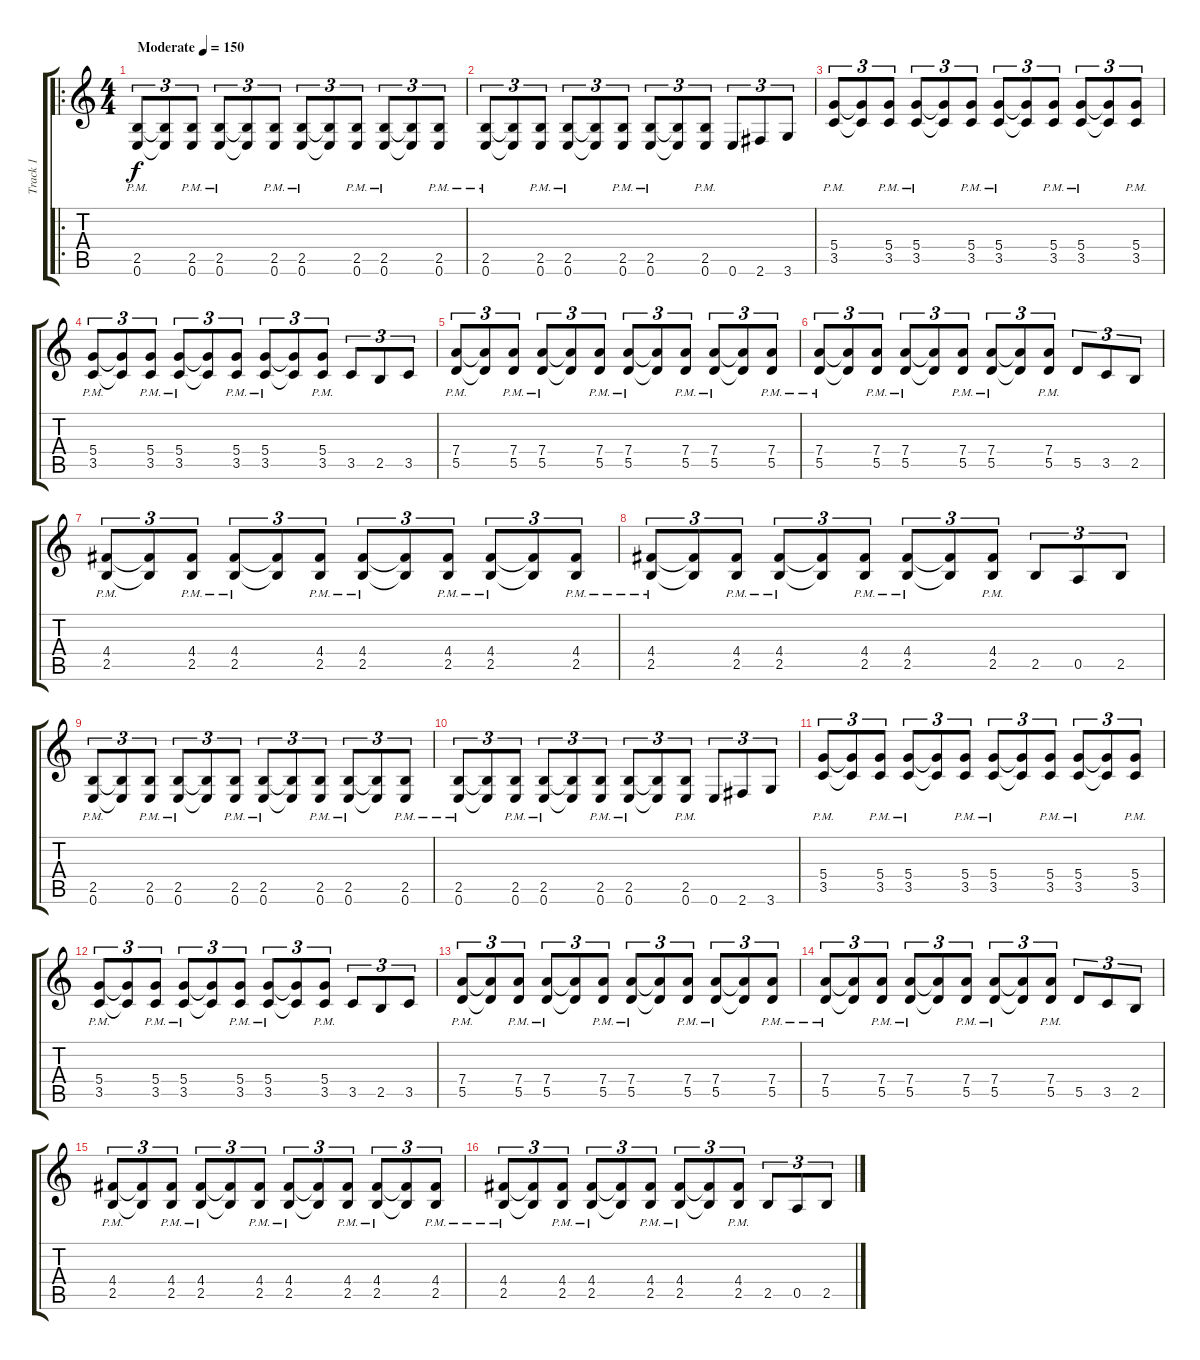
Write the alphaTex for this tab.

\track ("Track 1" "Track 1") {instrument distortionguitar}
\staff {score tabs}
\tuning (E4 B3 G3 D3 A2 E2) {hide}
\ro
\ts (4 4)
\tempo (150 "Moderate")
\clef g2
\ks c
(2.5{pm} 0.6{pm}).8{tu (3 2) dy f instrument distortionguitar} (2.5{t} 0.6{t}).8{tu (3 2)} (2.5{pm} 0.6{pm}).8{tu (3 2)} (2.5{pm} 0.6{pm}).8{tu (3 2)} (2.5{t} 0.6{t}).8{tu (3 2)} (2.5{pm} 0.6{pm}).8{tu (3 2)} (2.5{pm} 0.6{pm}).8{tu (3 2)} (2.5{t} 0.6{t}).8{tu (3 2)} (2.5{pm} 0.6{pm}).8{tu (3 2)} (2.5{pm} 0.6{pm}).8{tu (3 2)} (2.5{t} 0.6{t}).8{tu (3 2)} (2.5{pm} 0.6{pm}).8{tu (3 2)} |
(2.5{pm} 0.6{pm}).8{tu (3 2)} (2.5{t} 0.6{t}).8{tu (3 2)} (2.5{pm} 0.6{pm}).8{tu (3 2)} (2.5{pm} 0.6{pm}).8{tu (3 2)} (2.5{t} 0.6{t}).8{tu (3 2)} (2.5{pm} 0.6{pm}).8{tu (3 2)} (2.5{pm} 0.6{pm}).8{tu (3 2)} (2.5{t} 0.6{t}).8{tu (3 2)} (2.5{pm} 0.6{pm}).8{tu (3 2)} 0.6.8{tu (3 2)} 2.6.8{tu (3 2)} 3.6.8{tu (3 2)} |
(5.4{pm} 3.5{pm}).8{tu (3 2)} (5.4{t} 3.5{t}).8{tu (3 2)} (5.4{pm} 3.5{pm}).8{tu (3 2)} (5.4{pm} 3.5{pm}).8{tu (3 2)} (5.4{t} 3.5{t}).8{tu (3 2)} (5.4{pm} 3.5{pm}).8{tu (3 2)} (5.4{pm} 3.5{pm}).8{tu (3 2)} (5.4{t} 3.5{t}).8{tu (3 2)} (5.4{pm} 3.5{pm}).8{tu (3 2)} (5.4{pm} 3.5{pm}).8{tu (3 2)} (5.4{t} 3.5{t}).8{tu (3 2)} (5.4{pm} 3.5{pm}).8{tu (3 2)} |
(5.4{pm} 3.5{pm}).8{tu (3 2)} (5.4{t} 3.5{t}).8{tu (3 2)} (5.4{pm} 3.5{pm}).8{tu (3 2)} (5.4{pm} 3.5{pm}).8{tu (3 2)} (5.4{t} 3.5{t}).8{tu (3 2)} (5.4{pm} 3.5{pm}).8{tu (3 2)} (5.4{pm} 3.5{pm}).8{tu (3 2)} (5.4{t} 3.5{t}).8{tu (3 2)} (5.4{pm} 3.5{pm}).8{tu (3 2)} 3.5.8{tu (3 2)} 2.5.8{tu (3 2)} 3.5.8{tu (3 2)} |
(7.4{pm} 5.5{pm}).8{tu (3 2)} (7.4{t} 5.5{t}).8{tu (3 2)} (7.4{pm} 5.5{pm}).8{tu (3 2)} (7.4{pm} 5.5{pm}).8{tu (3 2)} (7.4{t} 5.5{t}).8{tu (3 2)} (7.4{pm} 5.5{pm}).8{tu (3 2)} (7.4{pm} 5.5{pm}).8{tu (3 2)} (7.4{t} 5.5{t}).8{tu (3 2)} (7.4{pm} 5.5{pm}).8{tu (3 2)} (7.4{pm} 5.5{pm}).8{tu (3 2)} (7.4{t} 5.5{t}).8{tu (3 2)} (7.4{pm} 5.5{pm}).8{tu (3 2)} |
(7.4{pm} 5.5{pm}).8{tu (3 2)} (7.4{t} 5.5{t}).8{tu (3 2)} (7.4{pm} 5.5{pm}).8{tu (3 2)} (7.4{pm} 5.5{pm}).8{tu (3 2)} (7.4{t} 5.5{t}).8{tu (3 2)} (7.4{pm} 5.5{pm}).8{tu (3 2)} (7.4{pm} 5.5{pm}).8{tu (3 2)} (7.4{t} 5.5{t}).8{tu (3 2)} (7.4{pm} 5.5{pm}).8{tu (3 2)} 5.5.8{tu (3 2)} 3.5.8{tu (3 2)} 2.5.8{tu (3 2)} |
(4.4{pm} 2.5{pm}).8{tu (3 2)} (4.4{t} 2.5{t}).8{tu (3 2)} (4.4{pm} 2.5{pm}).8{tu (3 2)} (4.4{pm} 2.5{pm}).8{tu (3 2)} (4.4{t} 2.5{t}).8{tu (3 2)} (4.4{pm} 2.5{pm}).8{tu (3 2)} (4.4{pm} 2.5{pm}).8{tu (3 2)} (4.4{t} 2.5{t}).8{tu (3 2)} (4.4{pm} 2.5{pm}).8{tu (3 2)} (4.4{pm} 2.5{pm}).8{tu (3 2)} (4.4{t} 2.5{t}).8{tu (3 2)} (4.4{pm} 2.5{pm}).8{tu (3 2)} |
(4.4{pm} 2.5{pm}).8{tu (3 2)} (4.4{t} 2.5{t}).8{tu (3 2)} (4.4{pm} 2.5{pm}).8{tu (3 2)} (4.4{pm} 2.5{pm}).8{tu (3 2)} (4.4{t} 2.5{t}).8{tu (3 2)} (4.4{pm} 2.5{pm}).8{tu (3 2)} (4.4{pm} 2.5{pm}).8{tu (3 2)} (4.4{t} 2.5{t}).8{tu (3 2)} (4.4{pm} 2.5{pm}).8{tu (3 2)} 2.5.8{tu (3 2)} 0.5.8{tu (3 2)} 2.5.8{tu (3 2)} |
(2.5{pm} 0.6{pm}).8{tu (3 2)} (2.5{t} 0.6{t}).8{tu (3 2)} (2.5{pm} 0.6{pm}).8{tu (3 2)} (2.5{pm} 0.6{pm}).8{tu (3 2)} (2.5{t} 0.6{t}).8{tu (3 2)} (2.5{pm} 0.6{pm}).8{tu (3 2)} (2.5{pm} 0.6{pm}).8{tu (3 2)} (2.5{t} 0.6{t}).8{tu (3 2)} (2.5{pm} 0.6{pm}).8{tu (3 2)} (2.5{pm} 0.6{pm}).8{tu (3 2)} (2.5{t} 0.6{t}).8{tu (3 2)} (2.5{pm} 0.6{pm}).8{tu (3 2)} |
(2.5{pm} 0.6{pm}).8{tu (3 2)} (2.5{t} 0.6{t}).8{tu (3 2)} (2.5{pm} 0.6{pm}).8{tu (3 2)} (2.5{pm} 0.6{pm}).8{tu (3 2)} (2.5{t} 0.6{t}).8{tu (3 2)} (2.5{pm} 0.6{pm}).8{tu (3 2)} (2.5{pm} 0.6{pm}).8{tu (3 2)} (2.5{t} 0.6{t}).8{tu (3 2)} (2.5{pm} 0.6{pm}).8{tu (3 2)} 0.6.8{tu (3 2)} 2.6.8{tu (3 2)} 3.6.8{tu (3 2)} |
(5.4{pm} 3.5{pm}).8{tu (3 2)} (5.4{t} 3.5{t}).8{tu (3 2)} (5.4{pm} 3.5{pm}).8{tu (3 2)} (5.4{pm} 3.5{pm}).8{tu (3 2)} (5.4{t} 3.5{t}).8{tu (3 2)} (5.4{pm} 3.5{pm}).8{tu (3 2)} (5.4{pm} 3.5{pm}).8{tu (3 2)} (5.4{t} 3.5{t}).8{tu (3 2)} (5.4{pm} 3.5{pm}).8{tu (3 2)} (5.4{pm} 3.5{pm}).8{tu (3 2)} (5.4{t} 3.5{t}).8{tu (3 2)} (5.4{pm} 3.5{pm}).8{tu (3 2)} |
(5.4{pm} 3.5{pm}).8{tu (3 2)} (5.4{t} 3.5{t}).8{tu (3 2)} (5.4{pm} 3.5{pm}).8{tu (3 2)} (5.4{pm} 3.5{pm}).8{tu (3 2)} (5.4{t} 3.5{t}).8{tu (3 2)} (5.4{pm} 3.5{pm}).8{tu (3 2)} (5.4{pm} 3.5{pm}).8{tu (3 2)} (5.4{t} 3.5{t}).8{tu (3 2)} (5.4{pm} 3.5{pm}).8{tu (3 2)} 3.5.8{tu (3 2)} 2.5.8{tu (3 2)} 3.5.8{tu (3 2)} |
(7.4{pm} 5.5{pm}).8{tu (3 2)} (7.4{t} 5.5{t}).8{tu (3 2)} (7.4{pm} 5.5{pm}).8{tu (3 2)} (7.4{pm} 5.5{pm}).8{tu (3 2)} (7.4{t} 5.5{t}).8{tu (3 2)} (7.4{pm} 5.5{pm}).8{tu (3 2)} (7.4{pm} 5.5{pm}).8{tu (3 2)} (7.4{t} 5.5{t}).8{tu (3 2)} (7.4{pm} 5.5{pm}).8{tu (3 2)} (7.4{pm} 5.5{pm}).8{tu (3 2)} (7.4{t} 5.5{t}).8{tu (3 2)} (7.4{pm} 5.5{pm}).8{tu (3 2)} |
(7.4{pm} 5.5{pm}).8{tu (3 2)} (7.4{t} 5.5{t}).8{tu (3 2)} (7.4{pm} 5.5{pm}).8{tu (3 2)} (7.4{pm} 5.5{pm}).8{tu (3 2)} (7.4{t} 5.5{t}).8{tu (3 2)} (7.4{pm} 5.5{pm}).8{tu (3 2)} (7.4{pm} 5.5{pm}).8{tu (3 2)} (7.4{t} 5.5{t}).8{tu (3 2)} (7.4{pm} 5.5{pm}).8{tu (3 2)} 5.5.8{tu (3 2)} 3.5.8{tu (3 2)} 2.5.8{tu (3 2)} |
(4.4{pm} 2.5{pm}).8{tu (3 2)} (4.4{t} 2.5{t}).8{tu (3 2)} (4.4{pm} 2.5{pm}).8{tu (3 2)} (4.4{pm} 2.5{pm}).8{tu (3 2)} (4.4{t} 2.5{t}).8{tu (3 2)} (4.4{pm} 2.5{pm}).8{tu (3 2)} (4.4{pm} 2.5{pm}).8{tu (3 2)} (4.4{t} 2.5{t}).8{tu (3 2)} (4.4{pm} 2.5{pm}).8{tu (3 2)} (4.4{pm} 2.5{pm}).8{tu (3 2)} (4.4{t} 2.5{t}).8{tu (3 2)} (4.4{pm} 2.5{pm}).8{tu (3 2)} |
(4.4{pm} 2.5{pm}).8{tu (3 2)} (4.4{t} 2.5{t}).8{tu (3 2)} (4.4{pm} 2.5{pm}).8{tu (3 2)} (4.4{pm} 2.5{pm}).8{tu (3 2)} (4.4{t} 2.5{t}).8{tu (3 2)} (4.4{pm} 2.5{pm}).8{tu (3 2)} (4.4{pm} 2.5{pm}).8{tu (3 2)} (4.4{t} 2.5{t}).8{tu (3 2)} (4.4{pm} 2.5{pm}).8{tu (3 2)} 2.5.8{tu (3 2)} 0.5.8{tu (3 2)} 2.5.8{tu (3 2)}
